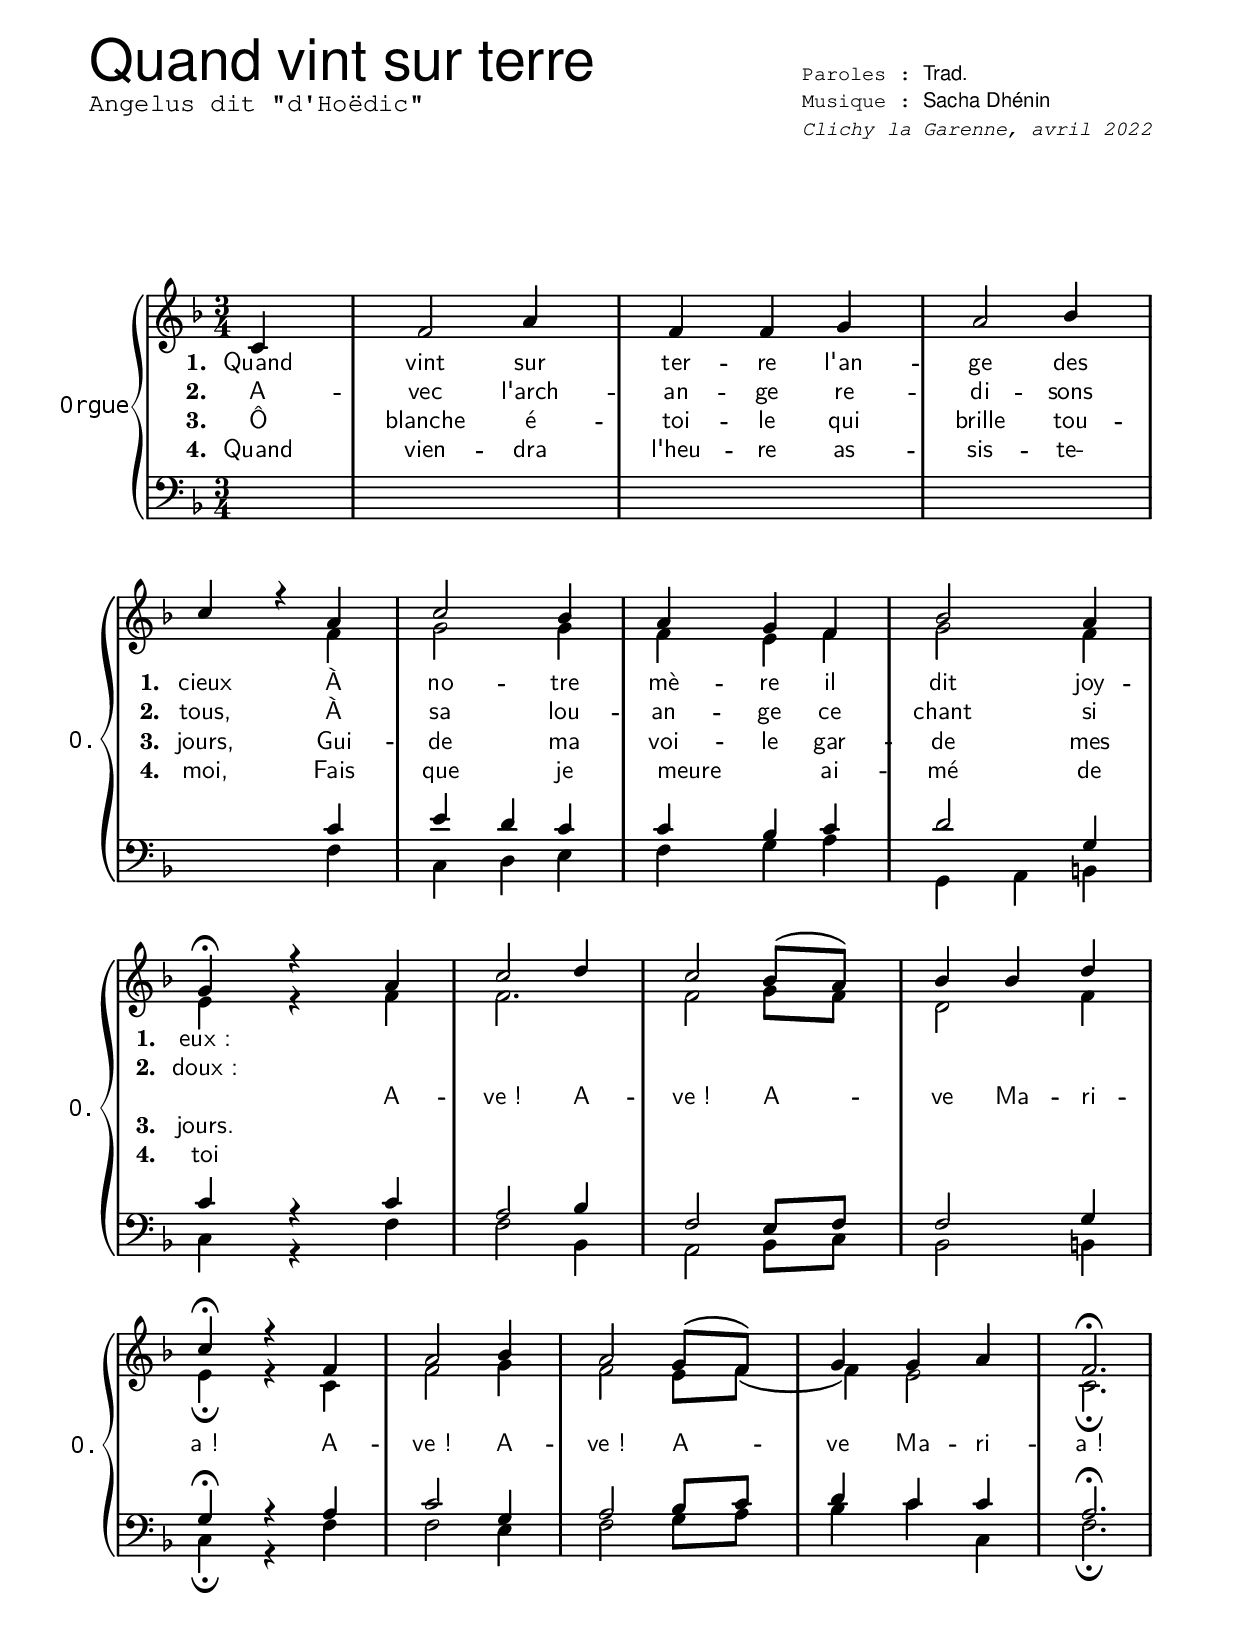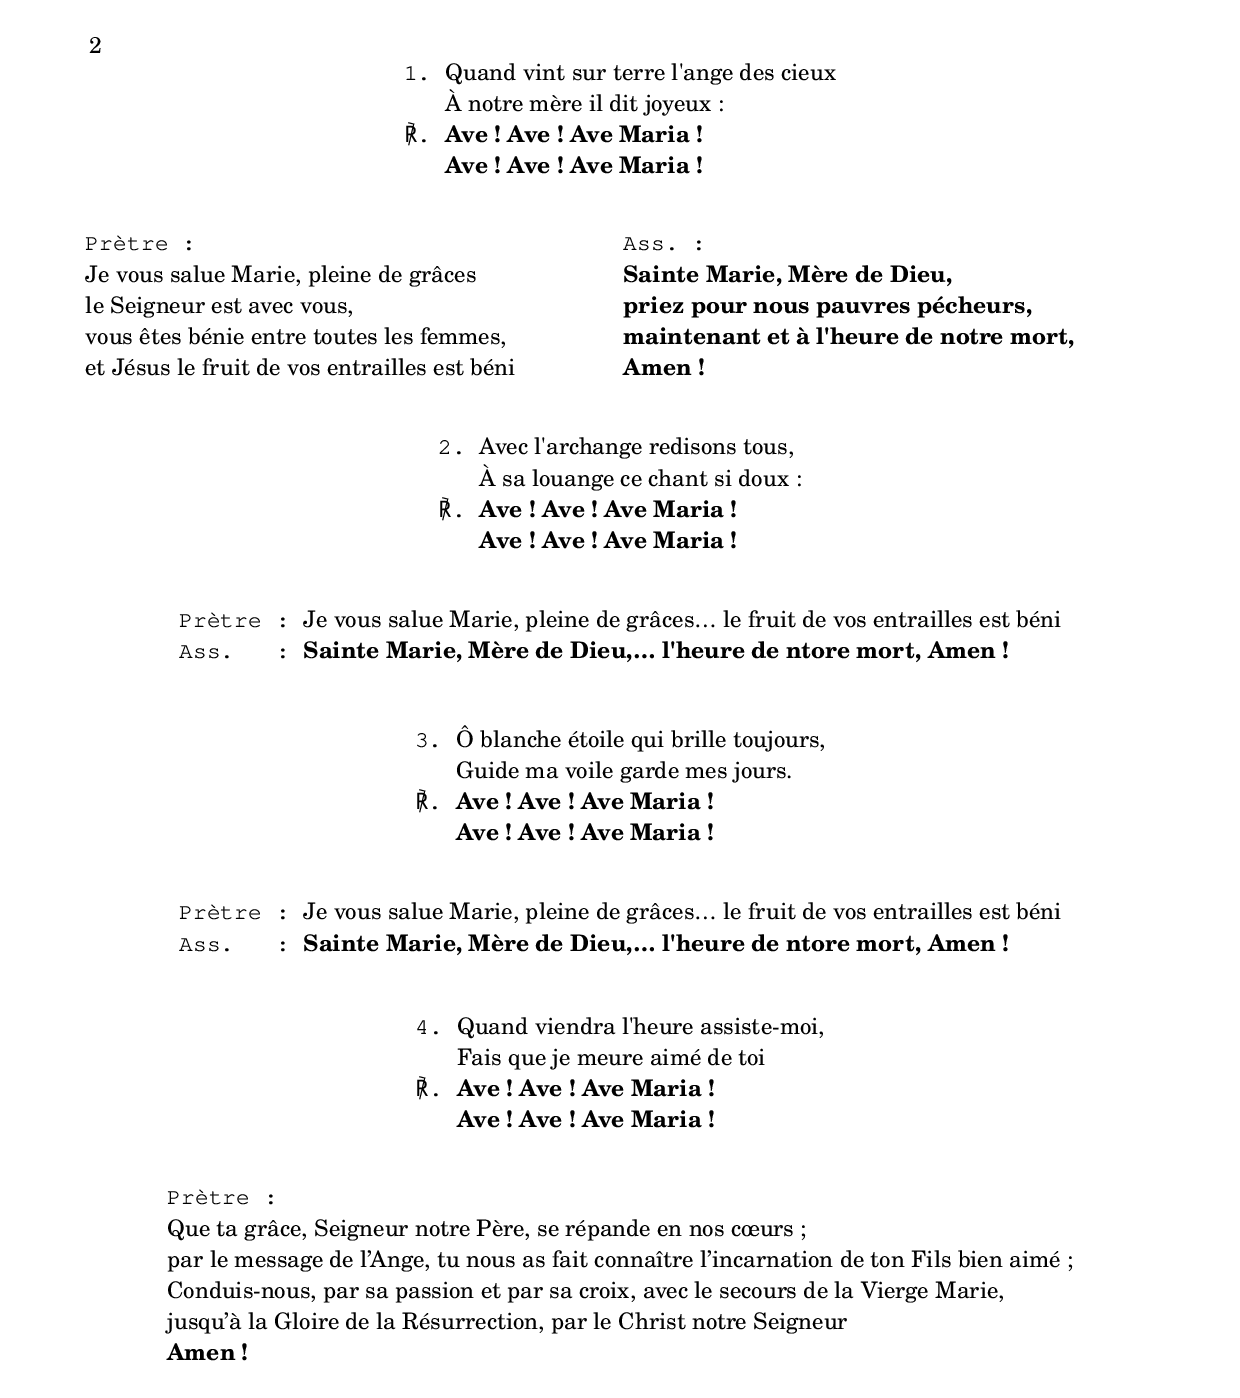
\version "2.22.0"
\language "english"
\include "gregorian.ly"
\include "../libs/commonFunctions.ily"

\header {
  title = "Quand vint sur terre"
  subtitle = "Angelus dit \"d'Hoëdic\""
  composer = "Sacha Dhénin"
  poet = "Trad."
  subsubtitle = "Clichy la Garenne, avril 2022"
  }
solisteDynamics = {
  \key f \major \time 3/4
  }

sopranosMusicA = \relative c' {
  \partial 4 c4 f2 a4 f f g a2 bf4 \break c4
  r4 a4 c2 bf4 a g f bf2 a4 \break g4 \fermata
  }
sopranosMusicB = \relative c'' {
  r4 a4 c2 d4 c2 bf8 (a) bf4 bf d4 \break c4 \fermata
  r4 f,4 a2 bf4 a2 g8 (f) g4 g a4 f2. \fermata
  }
altosMusicA = \relative c' {
  \partial 4 s4 s2.*3
  s2 f4 g2 g4 f e f g2 f4 e4
  }
altosMusicB = \relative c' {
  r4 f4 f2. f2 g8 f d2 f4 e4 \fermata
  r4 c4 f2 g4 f2 e8 f (f4) e2 c2. \fermata
  }

tenorsMusicA =  \relative c' {
  \partial 4 s4 s2.*3
  s2 c4 e4 d c c bf c d2 g,4 c4
  }
tenorsMusicB =  \relative c' {
  r4 c4 a2 bf4 f2 e8 f f2 g4 g4 \fermata
  r4 a4 c2 g4 a2 bf8 c d4 c c a2. \fermata
  }

bassesMusicA =  \relative c' {
  \partial 4 s4 s2.*3
  s2 f,4 c4 d e f g a g,a b c4
  }
bassesMusicB =  \relative c {
  r4 f4 f2 bf,4 a2 bf8 c bf2 b4 c4 \fermata
  r4 f4 f2 e4 f2 g8 a bf4 c c, f2. \fermata
  }

Lyrics = \lyricmode {
  Quand vint sur ter -- re l'an -- ge des cieux
  À no -- tre mè -- re il dit joy -- eux&nbsp;:
  A -- ve&nbsp;! A -- ve&nbsp;! A -- ve Ma -- ri -- a&nbsp;!
  A -- ve&nbsp;! A -- ve&nbsp;! A -- ve Ma -- ri -- a&nbsp;!
  }

%%%%%%%%%%%%%%%%%%%%%%%%%%%%%%%%%%%%%%%%%%%%
%%%%%          DRAW PARTITION          %%%%%
%%%%%%%%%%%%%%%%%%%%%%%%%%%%%%%%%%%%%%%%%%%%
scoreHeaders = \header {
  title = ##f
  subtitle = ##f
  composer = ##f
  poet = ##f
  subsubtitle = ##f
  dedication = ##f
}
scorePaper = \paper {
    left-margin = 1.5\cm
    right-margin = 1.5\cm
    top-margin = 1.5\cm
    bottom-margin = 1.5\cm
    two-sided = ##f
    oddFooterMarkup = {}
    #(include-special-characters)

    markup-system-spacing = #'((basic-distance . 30)
       (stretchability . 500))
    %top-system-spacing = #'((basic-distance . 30)
    %                        (padding . 10)
    %                        (stretchability . 1000))
    bookTitleMarkup = \markup {
      \column {
        \columns {
          \fill-line {
            \column {
              \line {
                \left-column {
                  \fontsize #8 \sans \fromproperty #'header:title
                  \fontsize #1 \typewriter \fromproperty #'header:subtitle
                }
              }
            }
            \column {
              \line {
                \fontsize #-1
                \left-column {
                  \line { \concat { \typewriter "Paroles&nbsp;:&nbsp;" \sans \fromproperty #'header:poet \bold " " } }
                  \line { \concat { \typewriter "Musique&nbsp;:&nbsp;" \sans \fromproperty #'header:composer \bold " " } }
                  \typewriter \italic \fromproperty #'header:subsubtitle
                }
              }
            }
          }
        }
      }
    }
  }
AllScoreLayout = \layout {
      ragged-last = ##f
      ragged-last-bottom = ##t
      short-indent = 0.5\cm
      indent = 1\cm
      \override LyricText #'font-name = #"Latin Modern Sans"
      \override Score.RehearsalMark.font-family = #'typewriter
      \context {
          \Staff
          \RemoveEmptyStaves
          \override InstrumentName #'font-name = #"Monospace Regular"
      }
      \context {
          \PianoStaff
          \RemoveEmptyStaves
          \override InstrumentName #'font-name = #"Monospace Regular"
      }
      \context {
          \ChoirStaff
          \RemoveEmptyStaves
          \override InstrumentName #'font-name = #"Monospace Regular"
      }
  }
%%%%%%%%%%%%%%%%%%%%%%%%%%%%%%%%%%%%%%%%%%%%%%%%%%%%%%%%%%%%%%%%%%%
%%%%%%%%%%%%%%%%%%%          Antienne          %%%%%%%%%%%%%%%%%%%%
%%%%%%%%%%%%%%%%%%%%%%%%%%%%%%%%%%%%%%%%%%%%%%%%%%%%%%%%%%%%%%%%%%%
% PDF output
\book {
  \scorePaper
  \score {
    {
      <<
        \new PianoStaff \with {
          instrumentName = "Orgue"
          shortInstrumentName = "O."
        }
        <<
          \new Staff
          <<
            \clef "treble"
            \new Voice = "soprane" { \key f \major \time 3/4 \voiceOne
                         \sopranosMusicA \sopranosMusicB
            }
            \addlyrics { \set stanza = "1. "
                         Quand vint sur ter -- re l'an -- ge des \set stanza = "1. " cieux
                         À no -- tre mè -- re il dit joy -- \set stanza = "1. " eux&nbsp;:}
            \addlyrics { \set stanza = "2. "
                         A -- vec l'arch -- an -- ge re -- di -- sons \set stanza = "2. " tous,
                         À sa lou -- an -- ge ce chant si \set stanza = "2. " doux&nbsp;:}
            \addlyrics { _ _ _ _ _ _ _ _ _ _ _ _ _ _ _ _ _ _
                         A -- ve&nbsp;! A -- ve&nbsp;! A -- ve Ma -- ri -- a&nbsp;!
                         A -- ve&nbsp;! A -- ve&nbsp;! A -- ve Ma -- ri -- a&nbsp;!}
            \addlyrics { \set stanza = "3. "
                         Ô blanche é -- toi -- le qui brille tou -- \set stanza = "3. " jours,
                         Gui -- de ma voi -- le gar -- de mes \set stanza = "3. " jours.}
            \addlyrics { \set stanza = "4. "
                         Quand vien -- dra l'heu -- re as -- sis -- te- \set stanza = "4. " moi,
                         Fais que je meure _ ai -- mé de \set stanza = "4. " toi}
            \new Voice { \key f \major \time 3/4 \voiceTwo
                         \altosMusicA \altosMusicB
            }
          >>
          \new Staff
          <<
            \clef "bass"
            \new Voice { \key f \major \time 3/4 \voiceThree
                         \tenorsMusicA \tenorsMusicB
            }
            \new Voice { \key f \major \time 3/4 \voiceFour
                         \bassesMusicA  \bassesMusicB
            }
          >>
        >>
      >>
    }
    \AllScoreLayout
    \scoreHeaders
  }
\markup {
  \column {
    \fill-line {
      \column {
        \concat { \typewriter "1. " "Quand vint sur terre l'ange des cieux"}
        \concat { \typewriter "   " "À notre mère il dit joyeux&nbsp;:"}
        \concat { \typewriter "℟. " \bold "Ave&nbsp;! Ave&nbsp;! Ave Maria&nbsp;!"}
        \concat { \typewriter "   " \bold "Ave&nbsp;! Ave&nbsp;! Ave Maria&nbsp;!"}
      }
    }
    \vspace#2
    \fill-line {
      \columns {
        \left-column {
          \typewriter "Prètre&nbsp;: "
          "Je vous salue Marie, pleine de grâces"
          "le Seigneur est avec vous,"
          "vous êtes bénie entre toutes les femmes,"
          "et Jésus le fruit de vos entrailles est béni"
        }
        \left-column {
          \typewriter "Ass.&nbsp;: "
          \bold "Sainte Marie, Mère de Dieu,"
          \bold "priez pour nous pauvres pécheurs,"
          \bold "maintenant et à l'heure de notre mort,"
          \bold "Amen&nbsp;!"
        }
      }
    }
    \vspace#2
    \fill-line {
      \column {
        \concat { \typewriter "2. " "Avec l'archange redisons tous,"}
        \concat { \typewriter "   " "À sa louange ce chant si doux&nbsp;:"}
        \concat { \typewriter "℟. " \bold "Ave&nbsp;! Ave&nbsp;! Ave Maria&nbsp;!"}
        \concat { \typewriter "   " \bold "Ave&nbsp;! Ave&nbsp;! Ave Maria&nbsp;!"}
      }
    }
    \vspace#2
    \fill-line {
      \column {
        \concat {\typewriter "Prètre&nbsp;: " "Je vous salue Marie, pleine de grâces… le fruit de vos entrailles est béni"}
        \concat {\typewriter "Ass.  &nbsp;: " \bold "Sainte Marie, Mère de Dieu,… l'heure de ntore mort, Amen&nbsp;!"}
      }
    }
    \vspace#2
    \fill-line {
      \column {
        \concat { \typewriter "3. " "Ô blanche étoile qui brille toujours,"}
        \concat { \typewriter "   " "Guide ma voile garde mes jours."}
        \concat { \typewriter "℟. " \bold "Ave&nbsp;! Ave&nbsp;! Ave Maria&nbsp;!"}
        \concat { \typewriter "   " \bold "Ave&nbsp;! Ave&nbsp;! Ave Maria&nbsp;!"}
      }
    }
    \vspace#2
    \fill-line {
      \column {
        \concat {\typewriter "Prètre&nbsp;: " "Je vous salue Marie, pleine de grâces… le fruit de vos entrailles est béni"}
        \concat {\typewriter "Ass.  &nbsp;: " \bold "Sainte Marie, Mère de Dieu,… l'heure de ntore mort, Amen&nbsp;!"}
      }
    }
    \vspace#2
    \fill-line {
      \column {
        \concat { \typewriter "4. " "Quand viendra l'heure assiste-moi,"}
        \concat { \typewriter "   " "Fais que je meure aimé de toi"}
        \concat { \typewriter "℟. " \bold "Ave&nbsp;! Ave&nbsp;! Ave Maria&nbsp;!"}
        \concat { \typewriter "   " \bold "Ave&nbsp;! Ave&nbsp;! Ave Maria&nbsp;!"}
      }
    }
    \vspace#2
    \fill-line {
      \column {
        \typewriter "Prètre&nbsp;:"
        "Que ta grâce, Seigneur notre Père, se répande en nos cœurs&nbsp;;"
        "par le message de l’Ange, tu nous as fait connaître l’incarnation de ton Fils bien aimé&nbsp;;"
        "Conduis-nous, par sa passion et par sa croix, avec le secours de la Vierge Marie,"
        "jusqu’à la Gloire de la Résurrection, par le Christ notre Seigneur"
        \bold "Amen&nbsp;!"
      }
    }
  }
}
}
% MIDI output
\score {
  {
    <<
      % \new Staff \with {
      %   %midiInstrument = "piccolo"  % Pipe Organ
      %   midiInstrument = "flute"    % Grand plein jeu
      %   %midiInstrument = "recorder" % Principaux 8 4
      % }
      % <<
      %   \new Voice { \key g \major \time 3/4
      %                \sopranosMusicA \sopranosMusicB
      %   }
      % >>
      \new PianoStaff \with {
        %midiInstrument = "piccolo"  % Pipe Organ
        midiInstrument = "flute"    % Grand plein jeu
        %midiInstrument = "recorder" % Principaux 8 4
      }
      <<
        \new Staff
        <<
          \clef "treble"
          \new Voice { \key g \major \time 3/4
                       \sopranosMusicA \sopranosMusicB
          }
          \new Voice { \key g \major \time 3/4
                       \altosMusicA \altosMusicB
          }
        >>
        \new Staff
        <<
          \clef "bass"
          \new Voice { \key g \major \time 3/4
                       \tenorsMusicA \tenorsMusicB
          }
          \new Voice { \key g \major \time 3/4
                       \bassesMusicA  \bassesMusicB
          }
        >>
      >>
    >>
  }
  \midi{
    % per voice midi output, using Staff level midiInstrument
    \context {
      \Staff
      \remove "Staff_performer"
    }
    \context {
      \Voice
      \consists "Staff_performer"
    }
    \tempo 2 = 55
  }
}